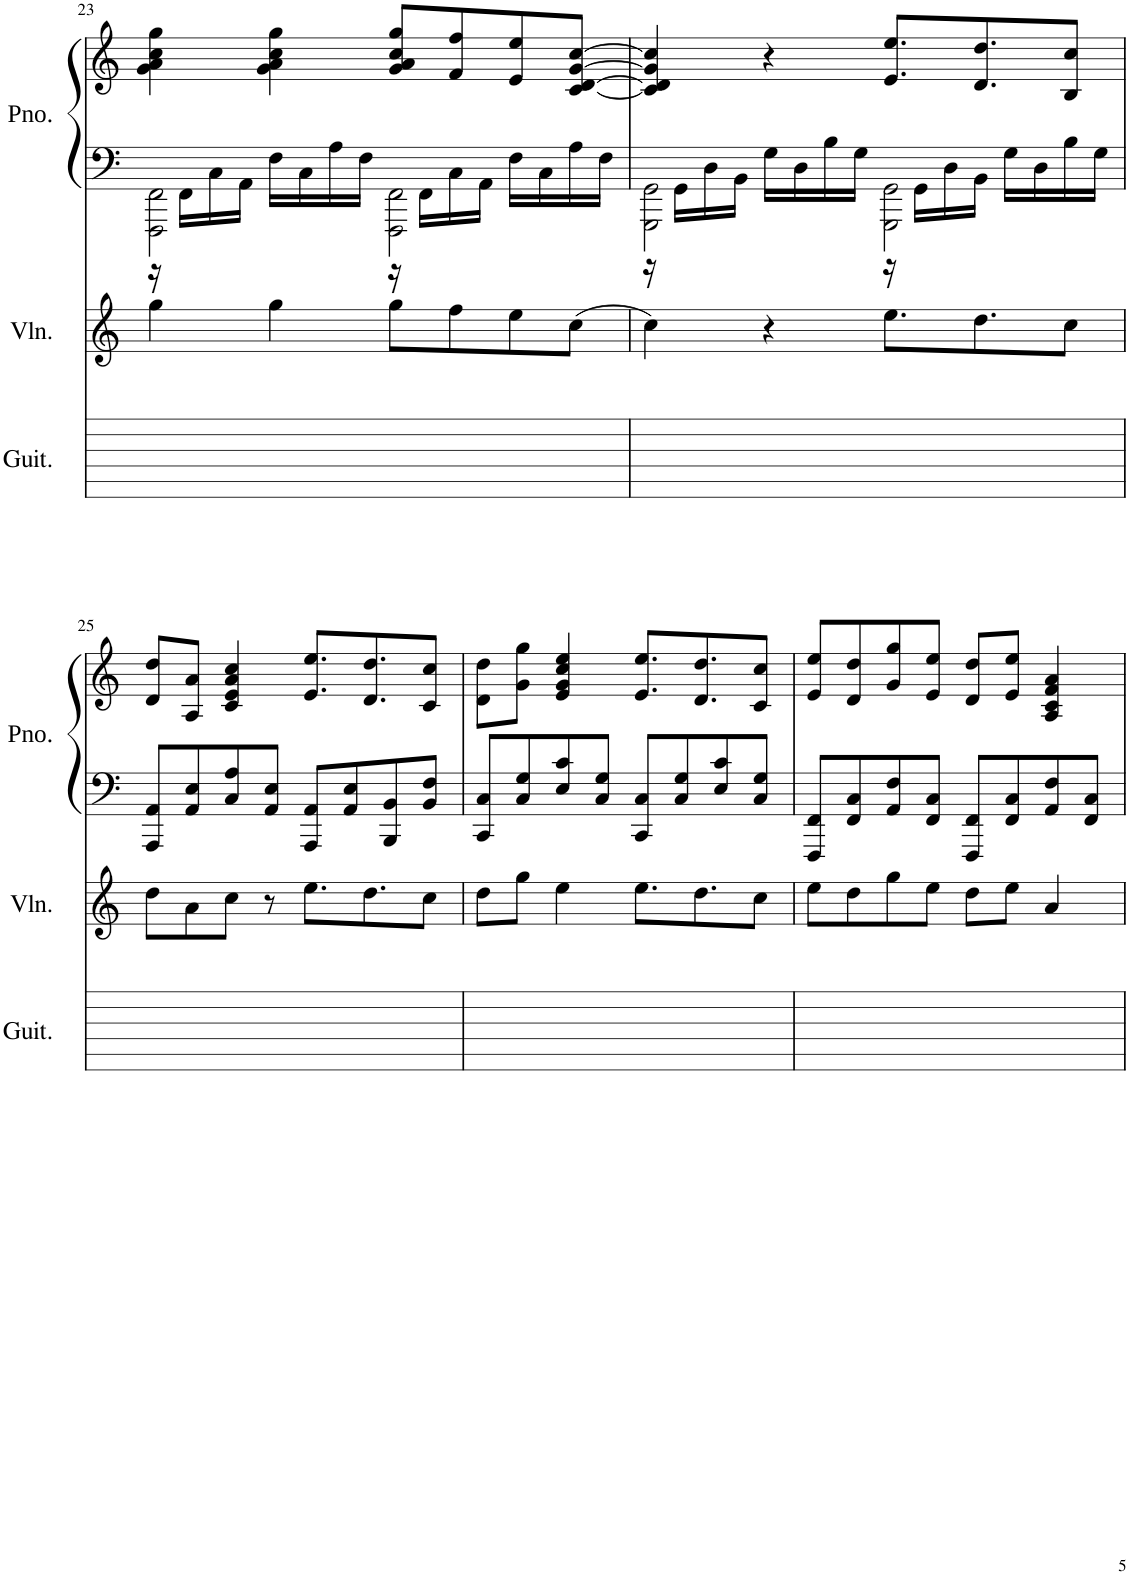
**kern	**kern	**kern	**kern
*part3	*part2	*part1	*part1
*staff4	*staff3	*staff2	*staff1
*I"Acoustic Guitar	*I"Violin	*I"Piano	*
*I'Guit.	*I'Vln.	*I'Pno.	*
!!LO:PB:g=z
*	*clefG2	*clefF4	*clefG2
*k[]	*k[]	*k[]	*k[]
*M4/4	*M4/4	*M4/4	*M4/4
=23	=23	=23	=23
*	*	*^	*
1r	4gg\	2FFF\ 2FF\	16r	4g\ 4a\ 4cc\ 4gg\
.	.	.	16FF\LL	.
.	.	.	16C\	.
.	.	.	16AA\JJ	.
.	4gg\	.	16F\LL	4g\ 4a\ 4cc\ 4gg\
.	.	.	16C\	.
.	.	.	16A\	.
.	.	.	16F\JJ	.
.	8gg\L	2FFF\ 2FF\	16r	8g/ 8a/ 8cc/ 8gg/L
.	.	.	16FF\LL	.
.	8ff\	.	16C\	8f/ 8ff/
.	.	.	16AA\JJ	.
.	8ee\	.	16F\LL	8e/ 8ee/
.	.	.	16C\	.
.	(8cc\J	.	16A\	[8c/ [8d/ [8g/ [8cc/J
.	.	.	16F\JJ	.
=24	=24	=24	=24	=24
1r	4cc\)	2GGG\ 2GG\	16r	4c/] 4d/] 4g/] 4cc/]
.	.	.	16GG\LL	.
.	.	.	16D\	.
.	.	.	16BB\JJ	.
.	4r	.	16G\LL	4r
.	.	.	16D\	.
.	.	.	16B\	.
.	.	.	16G\JJ	.
.	8.ee\L	2GGG\ 2GG\	16r	8.e/ 8.ee/L
.	.	.	16GG\LL	.
.	.	.	16D\	.
.	8.dd\	.	16BB\JJ	8.d/ 8.dd/
.	.	.	16G\LL	.
.	.	.	16D\	.
.	8cc\J	.	16B\	8B/ 8cc/J
.	.	.	16G\JJ	.
*	*	*v	*v	*
!!LO:LB:g=z
=25	=25	=25	=25
1r	8dd\L	8AAA/ 8AA/L	8d/ 8dd/L
.	8a\	8AA/ 8E/	8A/ 8a/J
.	8cc\J	8C/ 8A/	4c/ 4e/ 4a/ 4cc/
.	8r	8AA/ 8E/J	.
.	8.ee\L	8AAA/ 8AA/L	8.e/ 8.ee/L
.	.	8AA/ 8E/	.
.	8.dd\	.	8.d/ 8.dd/
.	.	8BBB/ 8BB/	.
.	8cc\J	8BB/ 8F/J	8c/ 8cc/J
=26	=26	=26	=26
1r	8dd\L	8CC/ 8C/L	8d\ 8dd\L
.	8gg\J	8C/ 8G/	8g\ 8gg\J
.	4ee\	8E/ 8c/	4e/ 4g/ 4cc/ 4ee/
.	.	8C/ 8G/J	.
.	8.ee\L	8CC/ 8C/L	8.e/ 8.ee/L
.	.	8C/ 8G/	.
.	8.dd\	.	8.d/ 8.dd/
.	.	8E/ 8c/	.
.	8cc\J	8C/ 8G/J	8c/ 8cc/J
=27	=27	=27	=27
1r	8ee\L	8FFF/ 8FF/L	8e/ 8ee/L
.	8dd\	8FF/ 8C/	8d/ 8dd/
.	8gg\	8AA/ 8F/	8g/ 8gg/
.	8ee\J	8FF/ 8C/J	8e/ 8ee/J
.	8dd\L	8FFF/ 8FF/L	8d/ 8dd/L
.	8ee\J	8FF/ 8C/	8e/ 8ee/J
.	4a/	8AA/ 8F/	4A/ 4c/ 4f/ 4a/
.	.	8FF/ 8C/J	.
=	=	=	=
*-	*-	*-	*-
